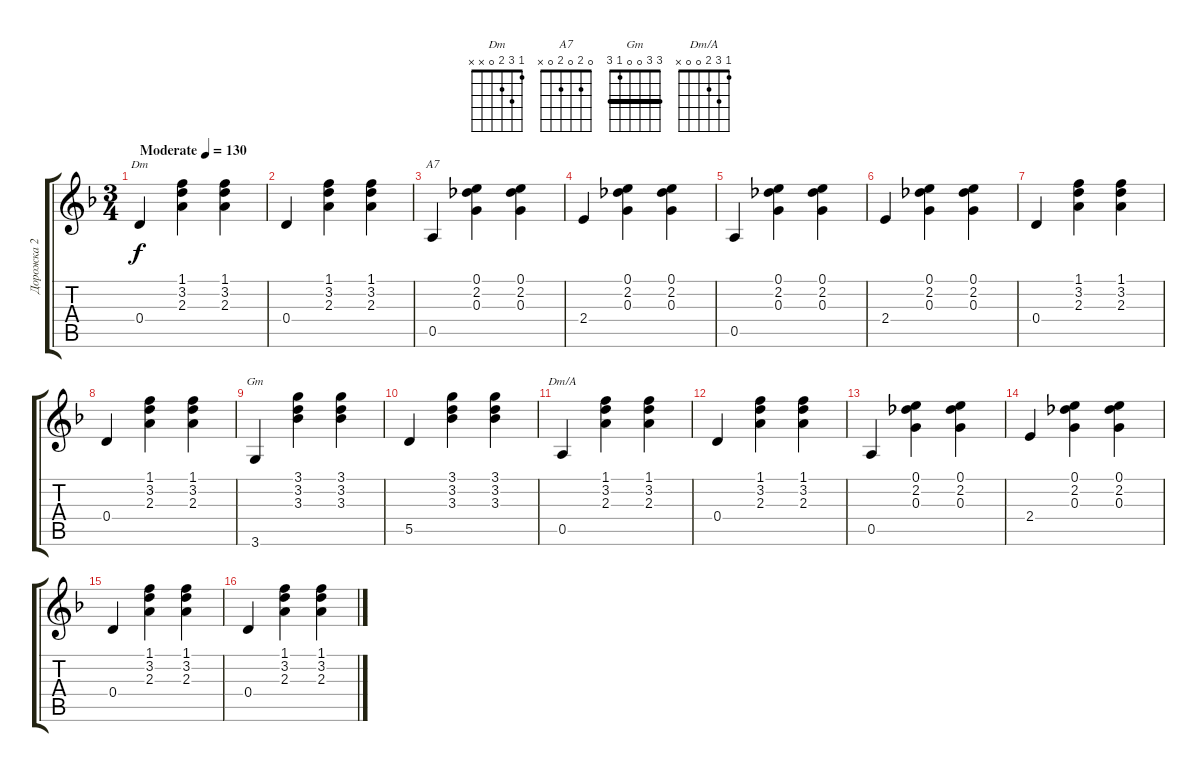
\track ("Дорожка 2" "Дорожка 2") {instrument acousticguitarnylon}
\staff {score tabs}
\tuning (E4 B3 G3 D3 A2 E2) {hide}
\chord ("Dm" 1 3 2 0 x x)
\chord ("A7" 0 2 0 2 0 x)
\chord ("Gm" 3 3 0 0 1 3) {barre 3}
\chord ("Dm/A" 1 3 2 0 0 x)
\ts (3 4)
\tempo (130 "Moderate")
\clef g2
\ks f
0.4.4{ch "Dm" dy f instrument acousticguitarnylon} (1.1 3.2 2.3).4 (1.1 3.2 2.3).4 |
0.4.4 (1.1 3.2 2.3).4 (1.1 3.2 2.3).4 |
0.5.4{ch "A7"} (0.1 2.2 0.3).4 (0.1 2.2 0.3).4 |
2.4.4 (0.1 2.2 0.3).4 (0.1 2.2 0.3).4 |
0.5.4 (0.1 2.2 0.3).4 (0.1 2.2 0.3).4 |
2.4.4 (0.1 2.2 0.3).4 (0.1 2.2 0.3).4 |
0.4.4 (1.1 3.2 2.3).4 (1.1 3.2 2.3).4 |
0.4.4 (1.1 3.2 2.3).4 (1.1 3.2 2.3).4 |
3.6.4{ch "Gm"} (3.1 3.2 3.3).4 (3.1 3.2 3.3).4 |
5.5.4 (3.1 3.2 3.3).4 (3.1 3.2 3.3).4 |
0.5.4{ch "Dm/A"} (1.1 3.2 2.3).4 (1.1 3.2 2.3).4 |
0.4.4 (1.1 3.2 2.3).4 (1.1 3.2 2.3).4 |
0.5.4 (0.1 2.2 0.3).4 (0.1 2.2 0.3).4 |
2.4.4 (0.1 2.2 0.3).4 (0.1 2.2 0.3).4 |
0.4.4 (1.1 3.2 2.3).4 (1.1 3.2 2.3).4 |
0.4.4 (1.1 3.2 2.3).4 (1.1 3.2 2.3).4
